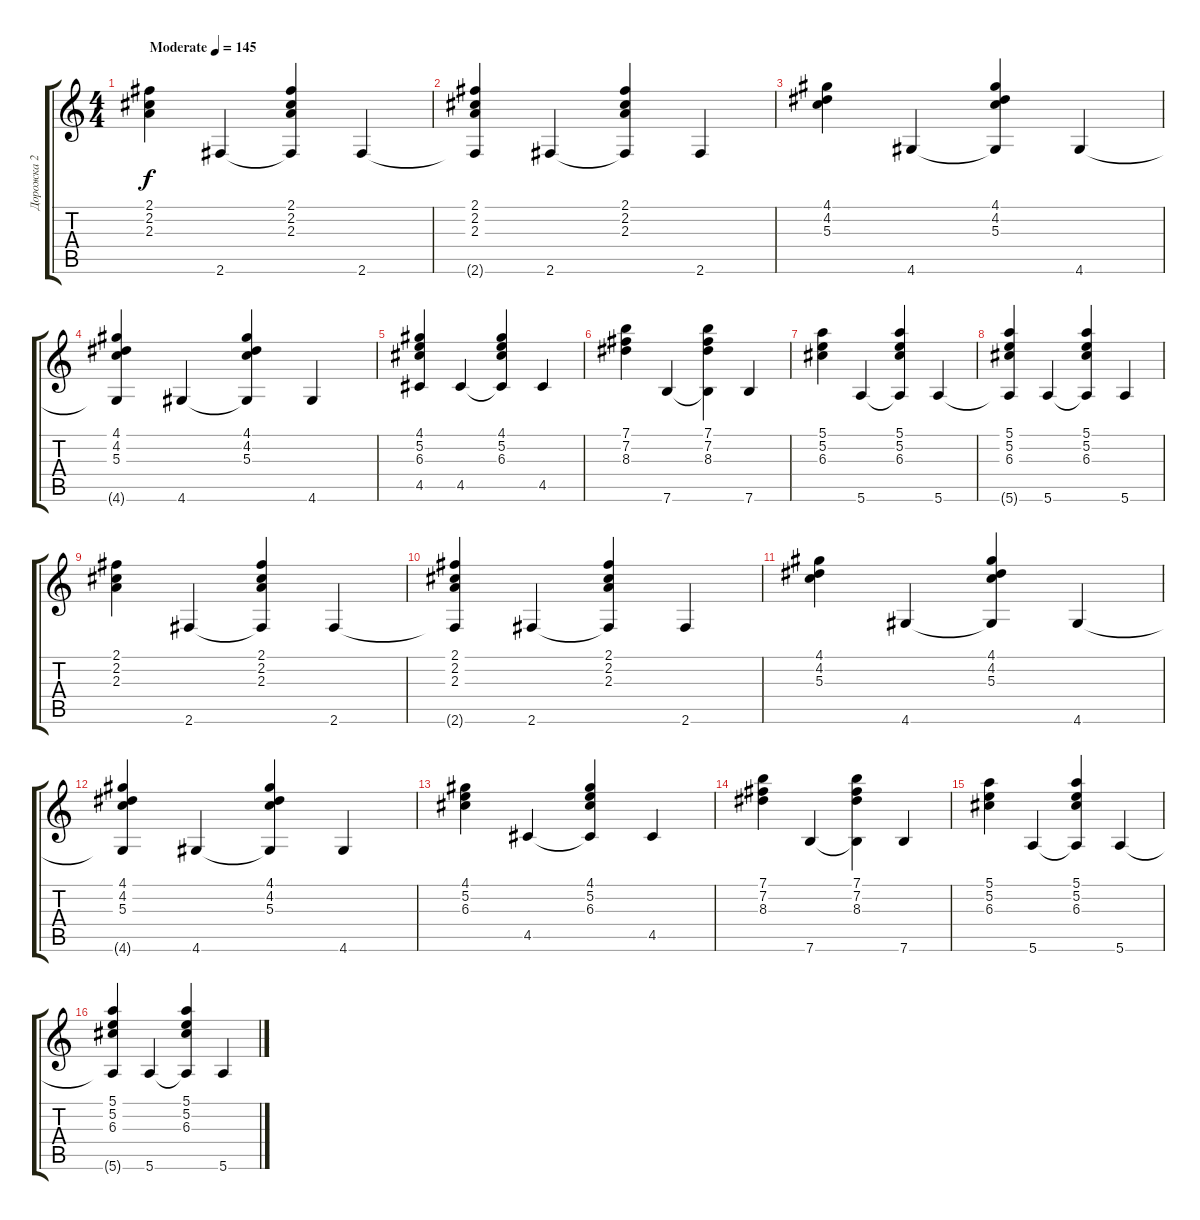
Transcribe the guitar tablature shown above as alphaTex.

\track ("Дорожка 2" "Дорожка 2") {instrument acousticguitarsteel}
\staff {score tabs}
\tuning (E4 B3 G3 D3 A2 E2) {hide}
\ts (4 4)
\tempo (145 "Moderate")
\clef g2
\ks c
(2.1 2.2 2.3).4{txt "" dy f instrument acousticguitarsteel} 2.6.4 (2.1 2.2 2.3 2.6{t}).4 2.6.4 |
(2.1 2.2 2.3 2.6{t}).4 2.6.4 (2.1 2.2 2.3 2.6{t}).4 2.6.4 |
(4.1 4.2 5.3).4 4.6.4 (4.1 4.2 5.3 4.6{t}).4 4.6.4 |
(4.1 4.2 5.3 4.6{t}).4 4.6.4 (4.1 4.2 5.3 4.6{t}).4 4.6.4 |
(4.1 5.2 6.3 4.5).4 4.5.4 (4.1 5.2 6.3 4.5{t}).4 4.5.4 |
(7.1 7.2 8.3).4 7.6.4 (7.1 7.2 8.3 7.6{t}).4 7.6.4 |
(5.1 5.2 6.3).4 5.6.4 (5.1 5.2 6.3 5.6{t}).4 5.6.4 |
(5.1 5.2 6.3 5.6{t}).4 5.6.4 (5.1 5.2 6.3 5.6{t}).4 5.6.4 |
(2.1 2.2 2.3).4 2.6.4 (2.1 2.2 2.3 2.6{t}).4 2.6.4 |
(2.1 2.2 2.3 2.6{t}).4 2.6.4 (2.1 2.2 2.3 2.6{t}).4 2.6.4 |
(4.1 4.2 5.3).4 4.6.4 (4.1 4.2 5.3 4.6{t}).4 4.6.4 |
(4.1 4.2 5.3 4.6{t}).4 4.6.4 (4.1 4.2 5.3 4.6{t}).4 4.6.4 |
(4.1 5.2 6.3).4 4.5.4 (4.1 5.2 6.3 4.5{t}).4 4.5.4 |
(7.1 7.2 8.3).4 7.6.4 (7.1 7.2 8.3 7.6{t}).4 7.6.4 |
(5.1 5.2 6.3).4 5.6.4 (5.1 5.2 6.3 5.6{t}).4 5.6.4 |
(5.1 5.2 6.3 5.6{t}).4 5.6.4 (5.1 5.2 6.3 5.6{t}).4 5.6.4
